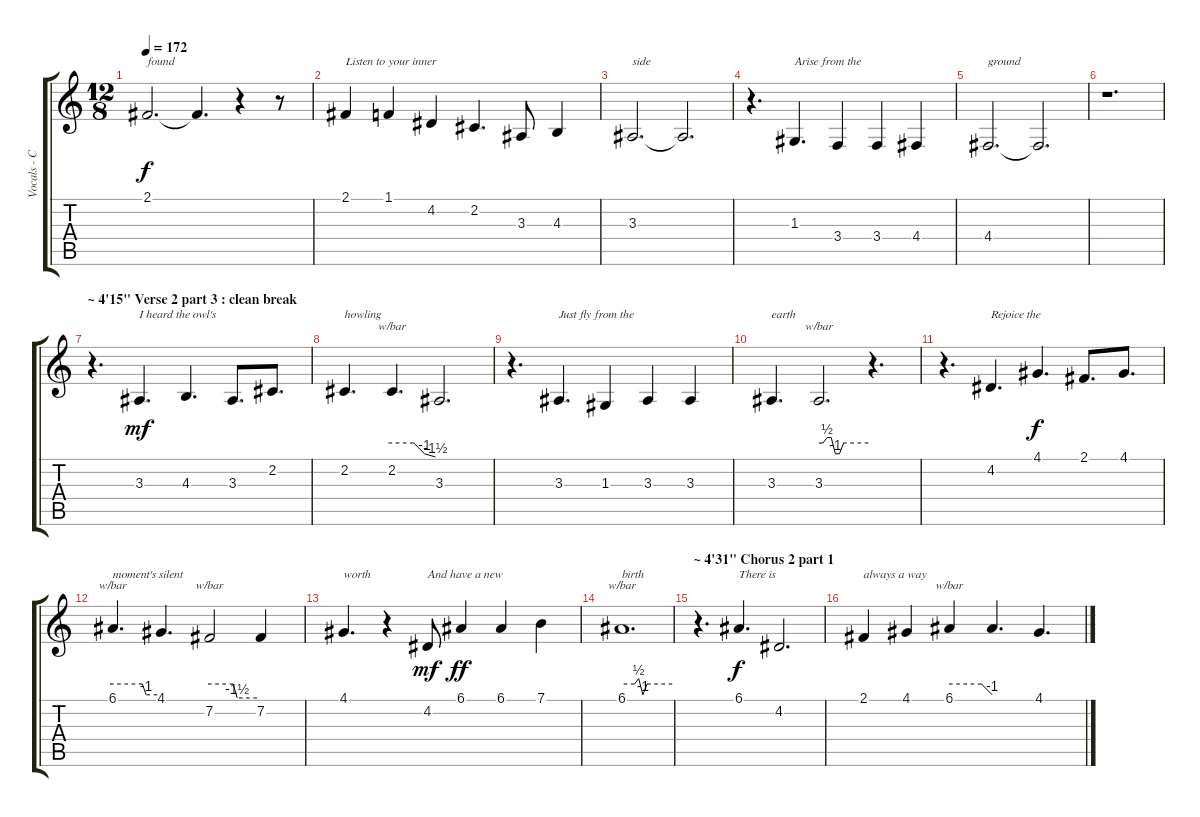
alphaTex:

\track ("Vocals - Carmen Elise Espenæs" "Vocals - C") {instrument viola}
\staff {score tabs}
\tuning (E4 B3 G3 D3 A2 E2) {hide}
\ts (12 8)
\tempo 172
\clef g2
\ks c
2.1.2{d txt "found" dy f} 2.1{t}.4{d} r.4 r.8 |
2.1.4{txt "Listen to your inner"} 1.1.4 4.2.4 2.2.4{d} 3.3.8 4.3.4 |
3.3.2{d txt "side"} 3.3{t}.2{d} |
r.4{d} 1.3.4{d txt "Arise from the"} 3.4.4 3.4.4 4.4.4 |
4.4.2{d txt "ground"} 4.4{t}.2{d} |
r.1{d} |
\section ("" "~ 4'15\" Verse 2 part 3 : clean break")
r.4{d} 3.3.4{d txt "I heard the owl's" dy mf} 4.3.4{d} 3.3.8{d} 2.2.8{d} |
2.2.4{d txt "howling"} 2.2.4{d tbe (custom default 0 0 30 0 45 -4 60 -6)} 3.3.2{d} |
r.4{d} 3.3.4{d txt "Just fly from the"} 1.3.4 3.3.4 3.3.4 |
3.3.4{d txt "earth"} 3.3.2{d tbe (custom default 0 0 5 0 10 2 15 2 20 -4 25 -4 30 0 60 0)} r.4{d} |
r.4{d} 4.2.4{d txt "Rejoice the"} 4.1.4{d dy f} 2.1.8{d} 4.1.8{d} |
6.1.4{d tbe (custom default 0 0 40 0 45 -4 60 -4) txt "moment's silent"} 4.1.4{d} 7.2.2{tbe (custom default 0 0 30 0 35 -6 60 -6)} 7.2.4 |
4.1.4{d txt "worth"} r.4 4.2.8{txt "And have a new " dy mf} 6.1.4{dy ff} 6.1.4 7.1.4 |
6.1.1{d tbe (custom default 0 0 15 0 20 2 25 -4 30 0 60 0) txt "birth"} |
\section ("" "~ 4'31\" Chorus 2 part 1")
r.4{d} 6.1.4{d txt "There is" dy f} 4.2.2{d} |
2.1.4{txt "always a way"} 4.1.4 6.1.4{tbe (custom default 0 0 45 0 60 -4)} 6.1{t}.4{d} 4.1.4{d}
